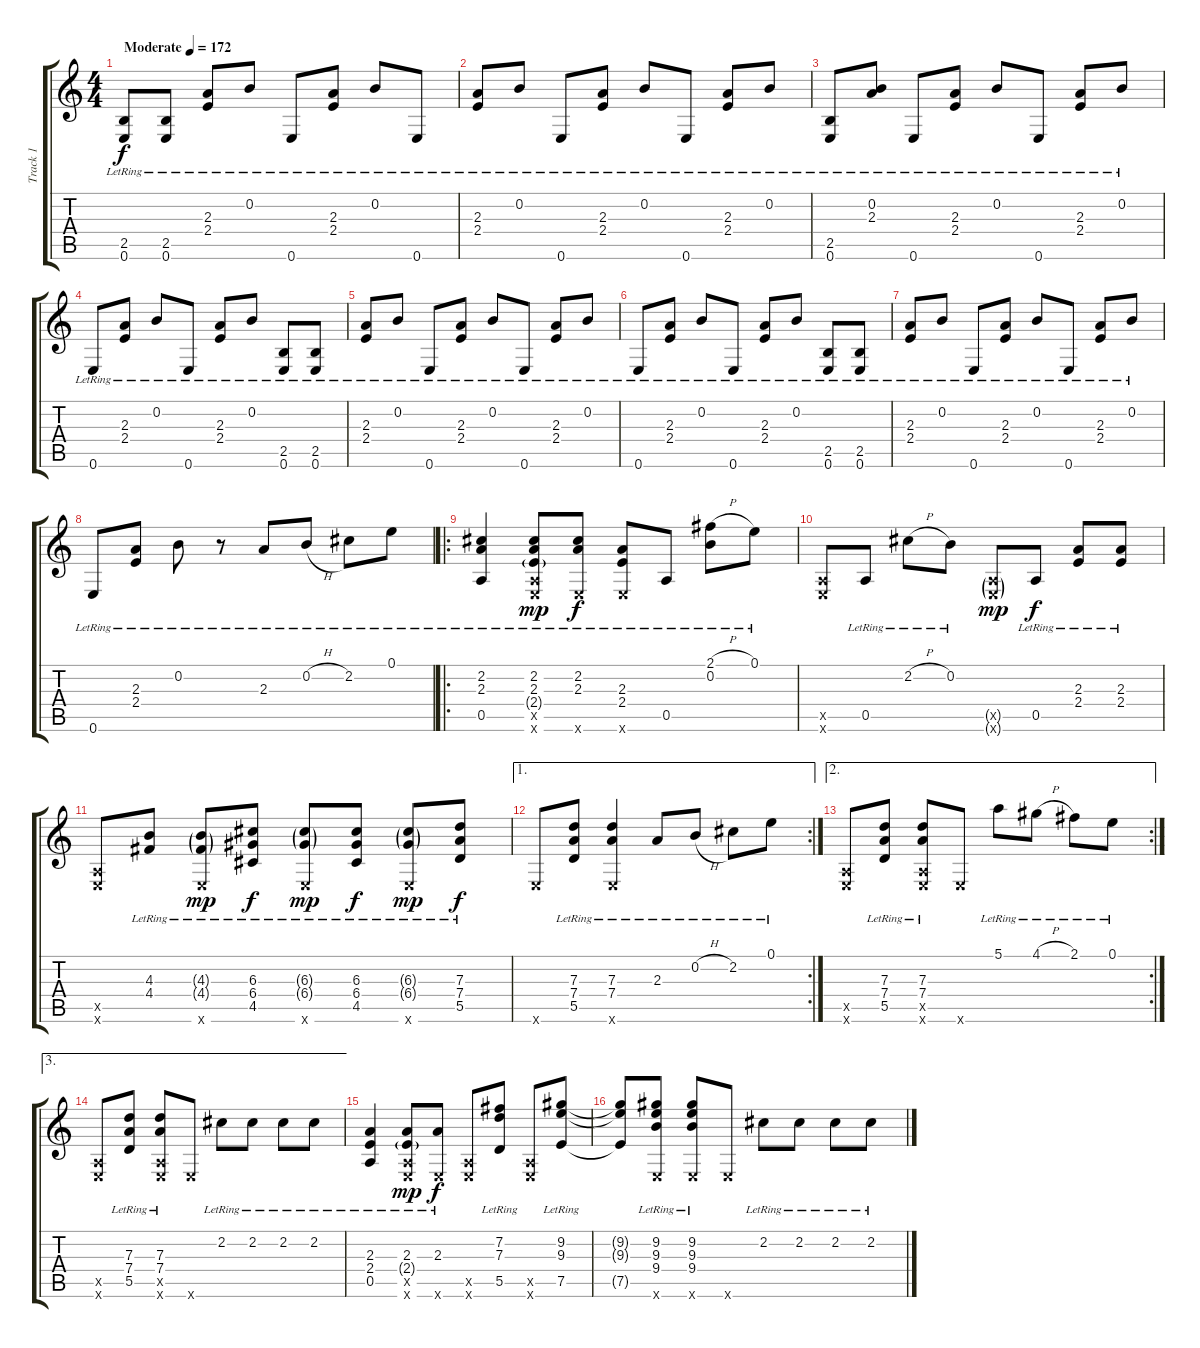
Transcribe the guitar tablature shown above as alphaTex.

\track ("Track 1" "Track 1") {instrument acousticguitarsteel}
\staff {score tabs}
\tuning (E4 B3 G3 D3 A2 E2) {hide}
\ts (4 4)
\tempo (172 "Moderate")
\clef g2
\ks c
(2.5{lr} 0.6{lr}).8{dy f instrument acousticguitarsteel} (2.5{lr} 0.6{lr}).8 (2.3{lr} 2.4{lr}).8 0.2{lr}.8 0.6{lr}.8 (2.3{lr} 2.4{lr}).8 0.2{lr}.8 0.6{lr}.8 |
(2.3{lr} 2.4{lr}).8 0.2{lr}.8 0.6{lr}.8 (2.3{lr} 2.4{lr}).8 0.2{lr}.8 0.6{lr}.8 (2.3{lr} 2.4{lr}).8 0.2{lr}.8 |
(2.5{lr} 0.6{lr}).8 (0.2{lr} 2.3{lr}).8 0.6{lr}.8 (2.3{lr} 2.4{lr}).8 0.2{lr}.8 0.6{lr}.8 (2.3{lr} 2.4{lr}).8 0.2{lr}.8 |
0.6{lr}.8 (2.3{lr} 2.4{lr}).8 0.2{lr}.8 0.6{lr}.8 (2.3{lr} 2.4{lr}).8 0.2{lr}.8 (2.5{lr} 0.6{lr}).8 (2.5{lr} 0.6{lr}).8 |
(2.3{lr} 2.4{lr}).8 0.2{lr}.8 0.6{lr}.8 (2.3{lr} 2.4{lr}).8 0.2{lr}.8 0.6{lr}.8 (2.3{lr} 2.4{lr}).8 0.2{lr}.8 |
0.6{lr}.8 (2.3{lr} 2.4{lr}).8 0.2{lr}.8 0.6{lr}.8 (2.3{lr} 2.4{lr}).8 0.2{lr}.8 (2.5{lr} 0.6{lr}).8 (2.5{lr} 0.6{lr}).8 |
(2.3{lr} 2.4{lr}).8 0.2{lr}.8 0.6{lr}.8 (2.3{lr} 2.4{lr}).8 0.2{lr}.8 0.6{lr}.8 (2.3{lr} 2.4{lr}).8 0.2{lr}.8 |
0.6{lr}.8 (2.3{lr} 2.4{lr}).8 0.2{lr}.8 r.8 2.3{lr}.8 0.2{h lr}.8 2.2{lr}.8 0.1{lr}.8 |
\ro
(2.2{lr} 2.3{lr} 0.5{lr}).4 (2.2{lr} 2.3{lr} 2.4{g lr} 0.5{x} 0.6{x}).8{dy mp} (2.2{lr} 2.3{lr} 0.6{x}).8{dy f} (2.3{lr} 2.4{lr} 0.6{x}).8 0.5{lr}.8 (2.1{h lr} 0.2{lr}).8 0.1{lr}.8 |
(0.5{x} 0.6{x}).8 0.5{lr}.8 2.2{h lr}.8 0.2{lr}.8 (0.5{g x} 0.6{g x}).8{dy mp} 0.5{lr}.8{dy f} (2.3{lr} 2.4{lr}).8 (2.3{lr} 2.4{lr}).8 |
(0.5{x} 0.6{x}).8 (4.3{lr} 4.4{lr}).8 (4.3{g lr} 4.4{g lr} 0.6{x}).8{dy mp} (6.3{lr} 6.4{lr} 4.5{lr}).8{dy f} (6.3{g lr} 6.4{g lr} 0.6{x}).8{dy mp} (6.3{lr} 6.4{lr} 4.5{lr}).8{dy f} (6.3{g lr} 6.4{g lr} 0.6{x}).8{dy mp} (7.3{lr} 7.4{lr} 5.5{lr}).8{dy f} |
\ae 1
\rc 2
0.6{x}.8 (7.3{lr} 7.4{lr} 5.5{lr}).8 (7.3{lr} 7.4{lr} 0.6{x}).4 2.3{lr}.8 0.2{h lr}.8 2.2{lr}.8 0.1{lr}.8 |
\ae 2
\rc 2
(0.5{x} 0.6{x}).8 (7.3{lr} 7.4{lr} 5.5{lr}).8 (7.3{lr} 7.4{lr} 0.5{x} 0.6{x}).8 0.6{x}.8 5.1{lr}.8 4.1{h lr}.8 2.1{lr}.8 0.1{lr}.8 |
\ae 3
(0.5{x} 0.6{x}).8 (7.3{lr} 7.4{lr} 5.5{lr}).8 (7.3{lr} 7.4{lr} 0.5{x} 0.6{x}).8 0.6{x}.8 2.2{lr}.8 2.2{lr}.8 2.2{lr}.8 2.2{lr}.8 |
(2.3{lr} 2.4{lr} 0.5{lr}).4 (2.3{lr} 2.4{g lr} 0.5{x} 0.6{x}).8{dy mp} (2.3{lr} 0.6{x}).8{dy f} (0.5{x} 0.6{x}).8 (7.2{lr} 7.3{lr} 5.5{lr}).8 (0.5{x} 0.6{x}).8 (9.2{lr} 9.3{lr} 7.5{lr}).8 |
(9.2{t} 9.3{t} 7.5{t}).8 (9.2{lr} 9.3{lr} 9.4{lr} 0.6{x}).8 (9.2{lr} 9.3{lr} 9.4{lr} 0.6{x}).8 0.6{x}.8 2.2{lr}.8 2.2{lr}.8 2.2{lr}.8 2.2{lr}.8
